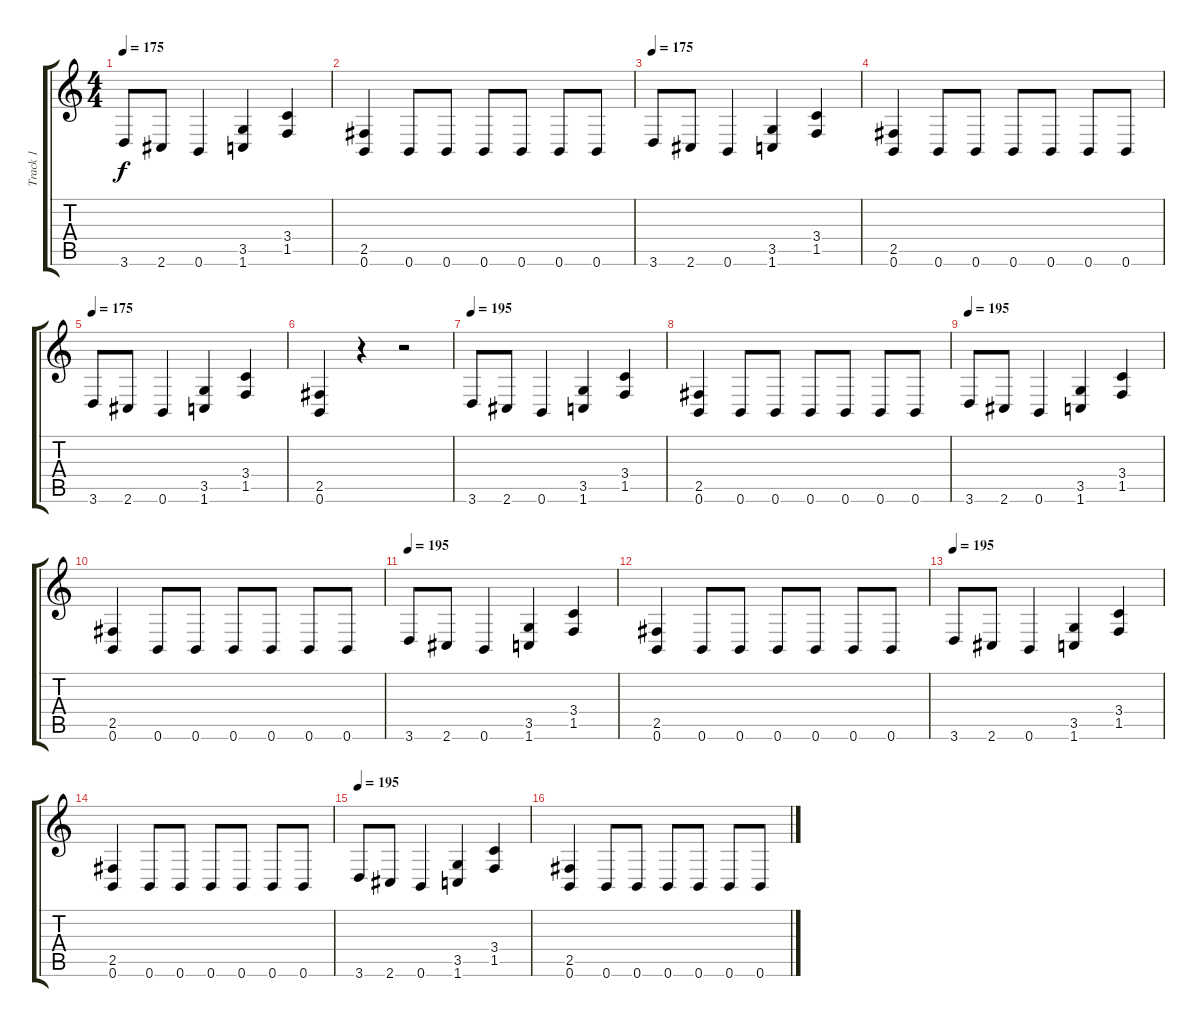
\track ("Track 1" "Track 1") {instrument distortionguitar}
\staff {score tabs}
\tuning (B3 Gb3 D3 A2 E2 B1) {hide}
\ts (4 4)
\tempo 175
\clef g2
\ks c
3.6.8{dy f} 2.6.8 0.6.4 (3.5 1.6).4 (3.4 1.5).4 |
(2.5 0.6).4 0.6.8 0.6.8 0.6.8 0.6.8 0.6.8 0.6.8 |
\tempo 175
3.6.8 2.6.8 0.6.4 (3.5 1.6).4 (3.4 1.5).4 |
(2.5 0.6).4 0.6.8 0.6.8 0.6.8 0.6.8 0.6.8 0.6.8 |
\tempo 175
3.6.8 2.6.8 0.6.4 (3.5 1.6).4 (3.4 1.5).4 |
(2.5 0.6).4 r.4 r.2 |
\tempo 195
3.6.8 2.6.8 0.6.4 (3.5 1.6).4 (3.4 1.5).4 |
(2.5 0.6).4 0.6.8 0.6.8 0.6.8 0.6.8 0.6.8 0.6.8 |
\tempo 195
3.6.8 2.6.8 0.6.4 (3.5 1.6).4 (3.4 1.5).4 |
(2.5 0.6).4 0.6.8 0.6.8 0.6.8 0.6.8 0.6.8 0.6.8 |
\tempo 195
3.6.8 2.6.8 0.6.4 (3.5 1.6).4 (3.4 1.5).4 |
(2.5 0.6).4 0.6.8 0.6.8 0.6.8 0.6.8 0.6.8 0.6.8 |
\tempo 195
3.6.8 2.6.8 0.6.4 (3.5 1.6).4 (3.4 1.5).4 |
(2.5 0.6).4 0.6.8 0.6.8 0.6.8 0.6.8 0.6.8 0.6.8 |
\tempo 195
3.6.8 2.6.8 0.6.4 (3.5 1.6).4 (3.4 1.5).4 |
(2.5 0.6).4 0.6.8 0.6.8 0.6.8 0.6.8 0.6.8 0.6.8
